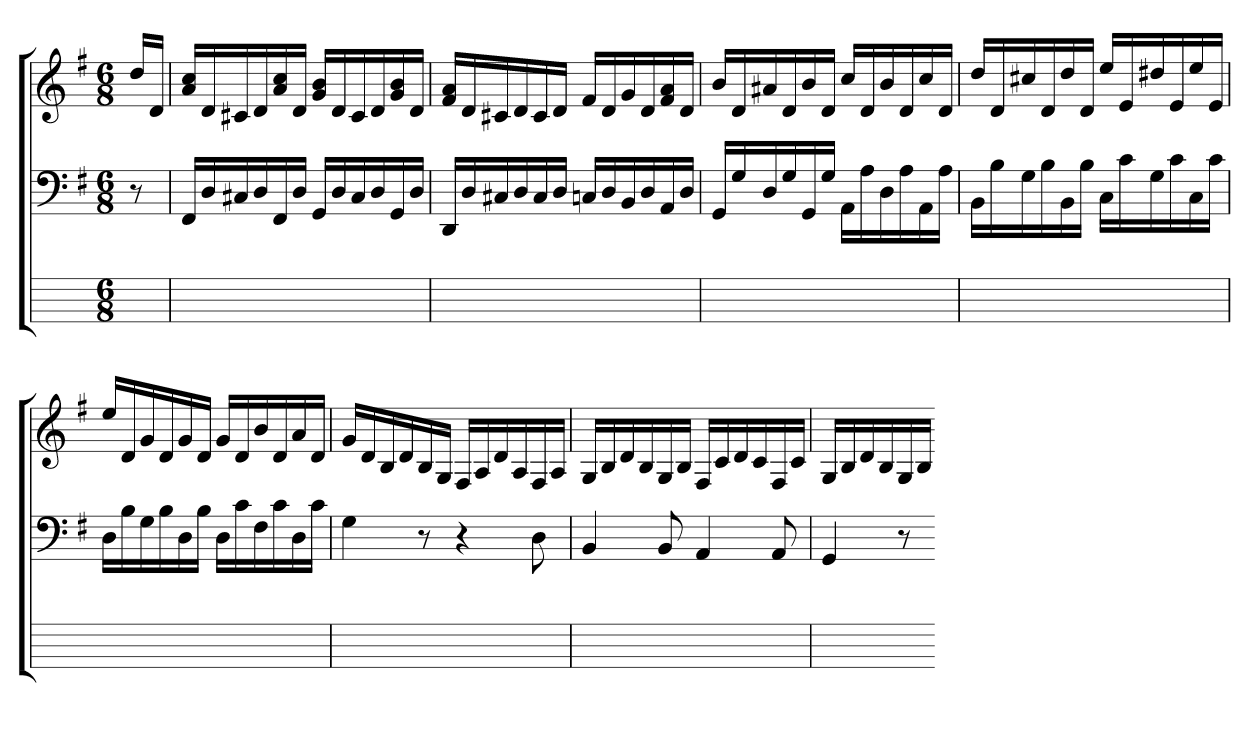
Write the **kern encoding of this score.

**kern	**kern	**kern
*part3	*part2	*part1
*staff3	*staff2	*staff1
*	*clefF4	*clefG2
*	*k[f#]	*k[f#]
*	*G:	*G:
*M6/8	*M6/8	*M6/8
=	=	=
8ryy	8r	16ddLL
.	.	16dJJ
=	=	=
2.ryy	16FF#LL	16a 16ccLL
.	16D	16d
.	16C#X	16c#X
.	16D	16d
.	16FF#	16a 16cc
.	16DJJ	16dJJ
.	16GGLL	16g 16bLL
.	16D	16d
.	16C#	16c#
.	16D	16d
.	16GG	16g 16b
.	16DJJ	16dJJ
=	=	=
2.ryy	16DDLL	16f# 16aLL
.	16D	16d
.	16C#X	16c#X
.	16D	16d
.	16C#	16c#
.	16DJJ	16dJJ
.	16CnLL	16f#LL
.	16D	16d
.	16BB	16g
.	16D	16d
.	16AA	16f# 16a
.	16DJJ	16dJJ
=	=	=
2.ryy	16GGLL	16bLL
.	16G	16d
.	16D	16a#X
.	16G	16d
.	16GG	16b
.	16GJJ	16dJJ
.	16AALL	16ccLL
.	16A	16d
.	16D	16b
.	16A	16d
.	16AA	16cc
.	16AJJ	16dJJ
=	=	=
2.ryy	16BBLL	16ddLL
.	16B	16d
.	16G	16cc#X
.	16B	16d
.	16BB	16dd
.	16BJJ	16dJJ
.	16CLL	16eeLL
.	16c	16e
.	16G	16dd#X
.	16c	16e
.	16C	16ee
.	16cJJ	16eJJ
=	=	=
2.ryy	16DLL	16eeLL
.	16B	16d
.	16G	16g
.	16B	16d
.	16D	16g
.	16BJJ	16dJJ
.	16DLL	16gLL
.	16c	16d
.	16F#	16b
.	16c	16d
.	16D	16a
.	16cJJ	16dJJ
=	=	=
2.ryy	4G	16gLL
.	.	16d
.	.	16B
.	.	16d
.	8r	16B
.	.	16GJJ
.	4r	16F#LL
.	.	16A
.	.	16d
.	.	16A
.	8D	16F#
.	.	16AJJ
=	=	=
2.ryy	4BB	16GLL
.	.	16B
.	.	16d
.	.	16B
.	8BB	16G
.	.	16BJJ
.	4AA	16F#LL
.	.	16c
.	.	16d
.	.	16c
.	8AA	16F#
.	.	16cJJ
=	=	=
4.ryy	4GG	16GLL
.	.	16B
.	.	16d
.	.	16B
.	8r	16G
.	.	16BJJ
=-	=-	=-
*-	*-	*-
